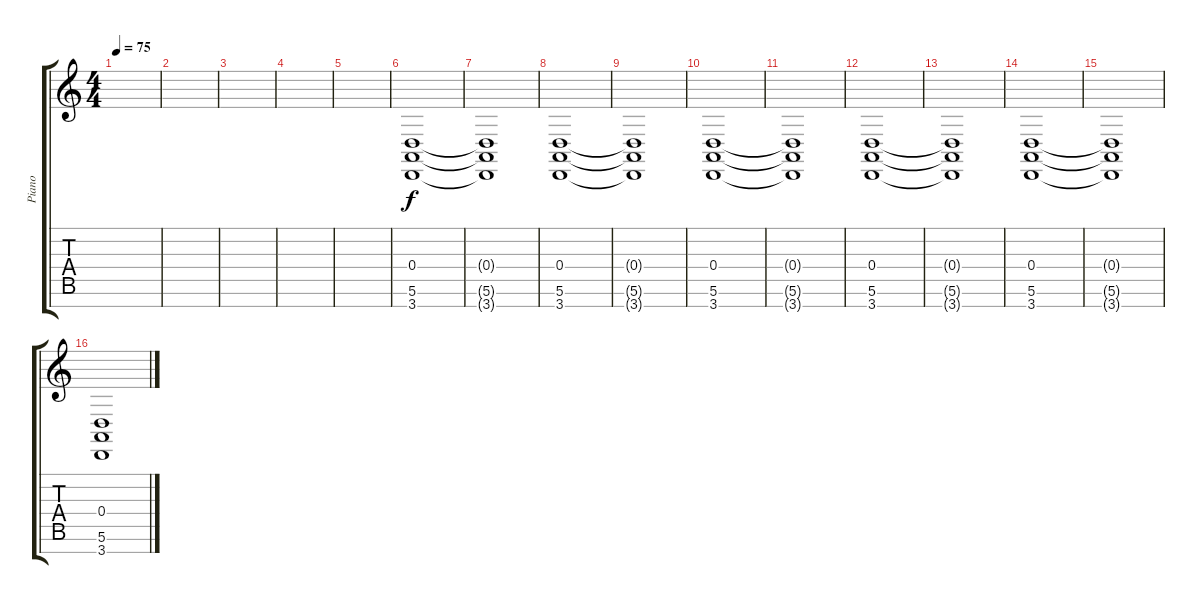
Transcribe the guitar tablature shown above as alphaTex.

\track ("Piano" "Piano") {instrument brightacousticpiano}
\staff {score tabs}
\tuning (E4 B3 G3 D3 A2 E2 B1) {hide}
\ts (4 4)
\tempo 75
\clef g2
\ks c
|
|
|
|
|
(0.4 5.6 3.7).1 |
(0.4{t} 5.6{t} 3.7{t}).1 |
(0.4 5.6 3.7).1 |
(0.4{t} 5.6{t} 3.7{t}).1 |
(0.4 5.6 3.7).1 |
(0.4{t} 5.6{t} 3.7{t}).1 |
(0.4 5.6 3.7).1 |
(0.4{t} 5.6{t} 3.7{t}).1 |
(0.4 5.6 3.7).1 |
(0.4{t} 5.6{t} 3.7{t}).1 |
(0.4 5.6 3.7).1
